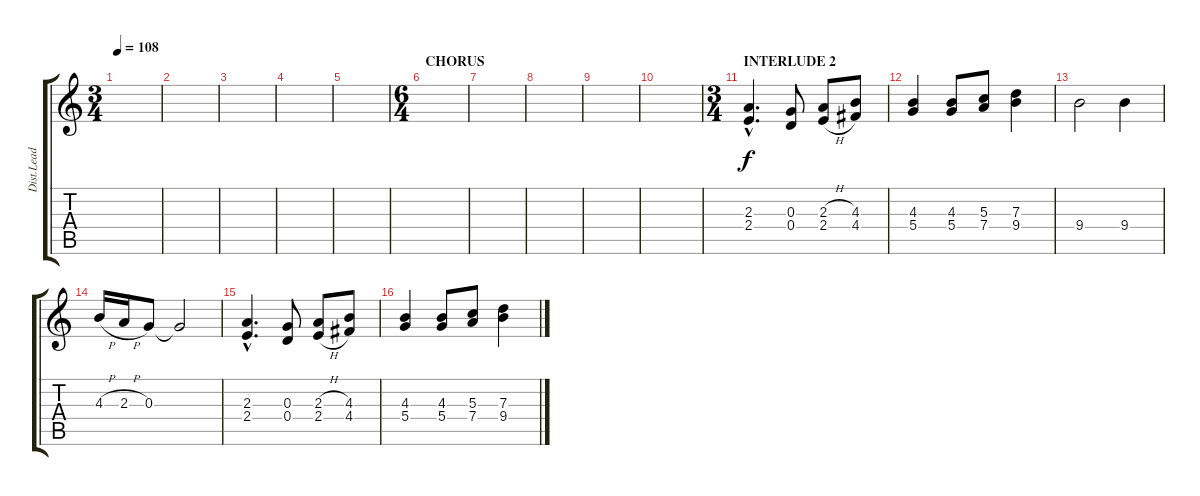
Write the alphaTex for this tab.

\track ("Dist.Lead Gtr.1" "Dist.Lead ") {instrument distortionguitar}
\staff {score tabs}
\tuning (E4 B3 G3 D3 A2 E2) {hide}
\ts (3 4)
\tempo 108
\clef g2
\ks c
|
|
|
|
|
\ts (6 4)
\section ("" "CHORUS")
|
|
|
|
|
\ts (3 4)
\section ("" "INTERLUDE 2")
(2.3{hac} 2.4{hac}).4{d} (0.3 0.4).8 (2.3{h} 2.4{h}).8 (4.3 4.4).8 |
(4.3 5.4).4 (4.3 5.4).8 (5.3 7.4).8 (7.3 9.4).4 |
9.4.2 9.4.4 |
4.3{h}.16 2.3{h}.16 0.3.8 0.3{t}.2 |
(2.3{hac} 2.4{hac}).4{d} (0.3 0.4).8 (2.3{h} 2.4{h}).8 (4.3 4.4).8 |
(4.3 5.4).4 (4.3 5.4).8 (5.3 7.4).8 (7.3 9.4).4
